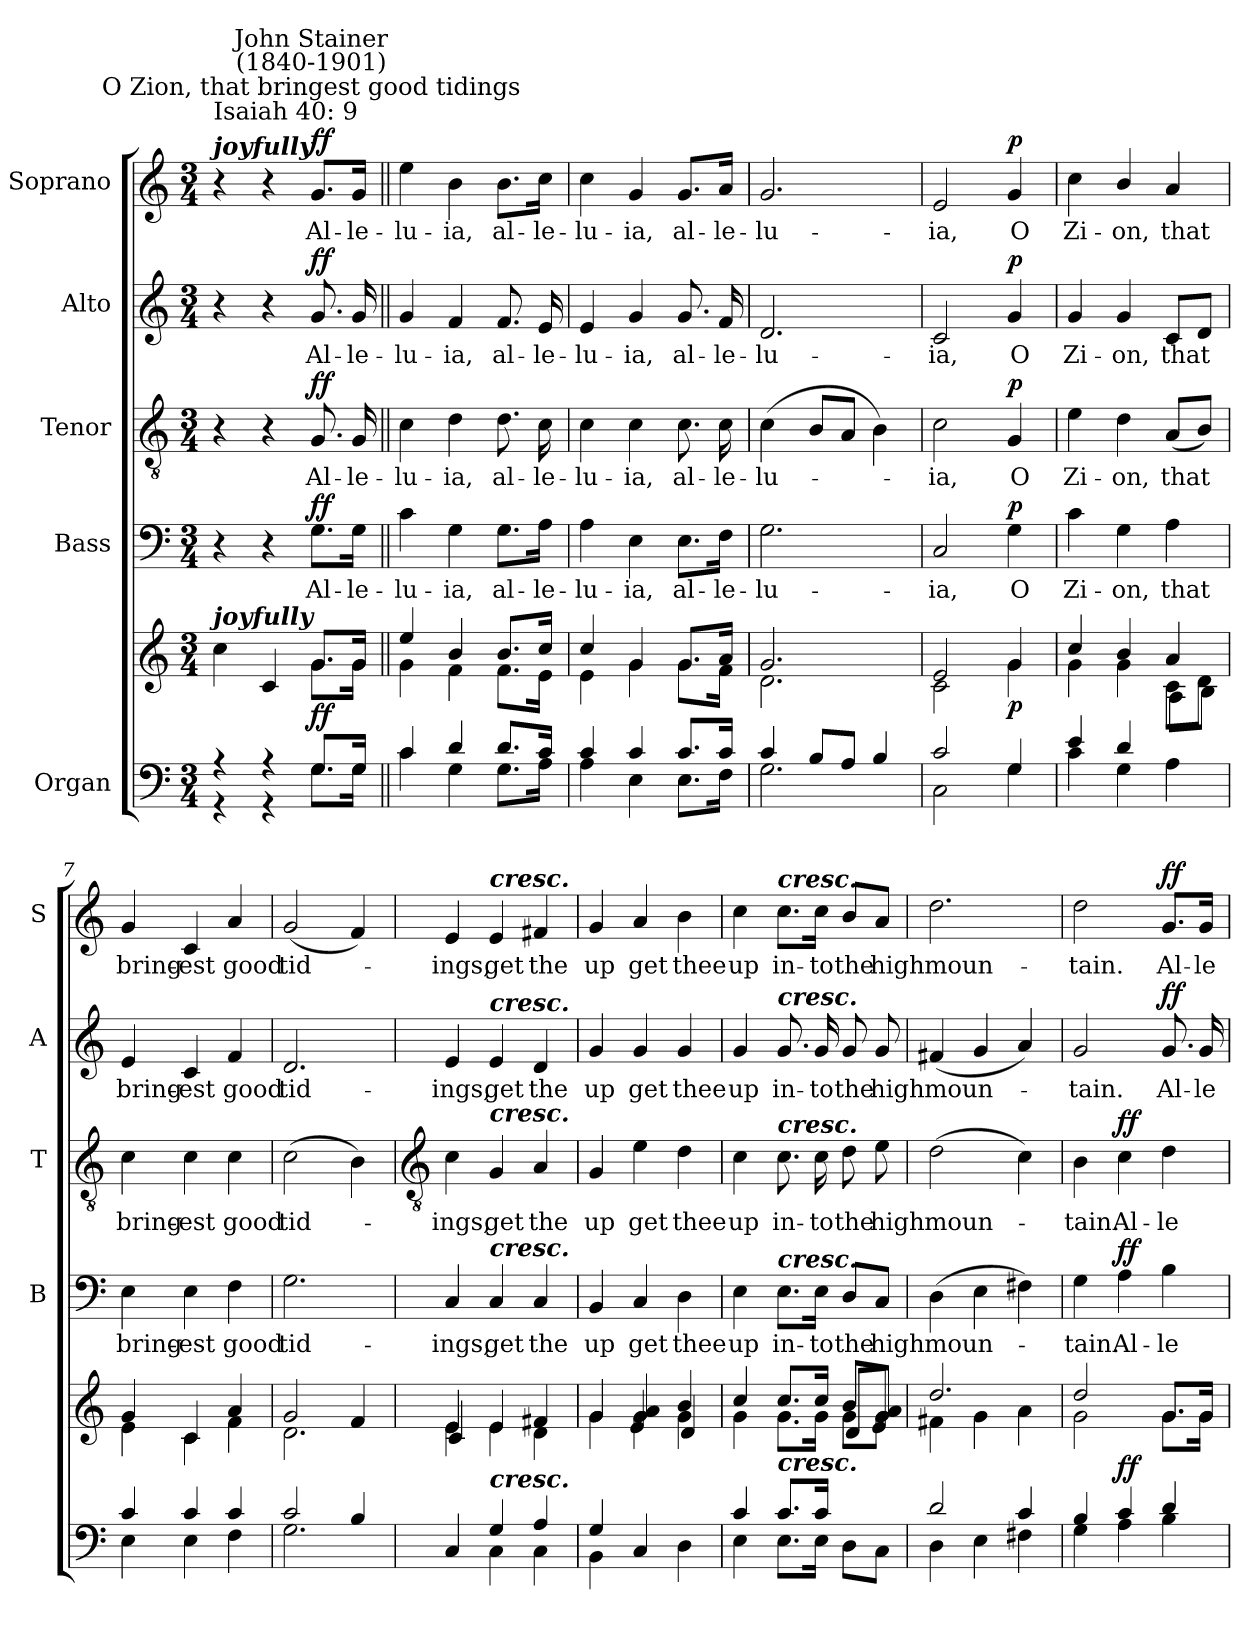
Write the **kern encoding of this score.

**kern	**kern	**dynam	**kern	**text	**dynam	**kern	**text	**dynam	**kern	**text	**dynam	**kern	**text	**dynam
*part5	*part5	*part5	*part4	*part4	*part4	*part3	*part3	*part3	*part2	*part2	*part2	*part1	*part1	*part1
*staff6	*staff5	*staff5/6	*staff4	*staff4	*staff4	*staff3	*staff3	*staff3	*staff2	*staff2	*staff2	*staff1	*staff1	*staff1
*I"Organ	*	*	*I"Bass	*	*	*I"Tenor	*	*	*I"Alto	*	*	*I"Soprano	*	*
*	*	*	*I'B	*	*	*I'T	*	*	*I'A	*	*	*I'S	*	*
*clefF4	*clefG2	*	*clefF4	*	*	*clefGv2	*	*	*clefG2	*	*	*clefG2	*	*
*k[]	*k[]	*	*k[]	*	*	*k[]	*	*	*k[]	*	*	*k[]	*	*
*C:	*C:	*	*C:	*	*	*C:	*	*	*C:	*	*	*C:	*	*
*M3/4	*M3/4	*	*M3/4	*	*	*M3/4	*	*	*M3/4	*	*	*M3/4	*	*
*MM120	*MM120	*	*MM120	*	*	*MM120	*	*	*MM120	*	*	*MM120	*	*
=1	=1	=1	=1	=1	=1	=1	=1	=1	=1	=1	=1	=1	=1	=1
*^	*^	*	*	*	*	*	*	*	*	*	*	*	*	*
!	!	!	!	!	!	!	!	!	!	!	!	!	!	!LO:TX:a:t=Isaiah 40&colon; 9	!	!
!	!	!	!	!	!	!	!	!	!	!	!	!	!	!LO:TX:a:Bi:t=joyfully	!	!
!	!	!LO:TX:a:Bi:t=joyfully	!	!	!	!	!	!	!	!	!	!	!	!	!	!
4r	4r	4cc	4ryy	.	4r	.	.	4r	.	.	4r	.	.	4r	.	.
4r	4r	4c	4ryy	.	4r	.	.	4r	.	.	4r	.	.	4r	.	.
!	!	!	!	!	!	!	!	!	!	!	!	!	!	!LO:TX:a:cj:t=O Zion, that bringest good tidings	!	!
!	!	!	!	!	!	!	!	!	!	!	!	!	!	!LO:TX:a:cj:t=John Stainer\n(1840-1901)	!	!
!	!	!	!	!LO:DY:b	!	!LO:LY:b	!LO:DY:b	!	!LO:LY:b	!LO:DY:b	!	!LO:LY:b	!LO:DY:b	!	!LO:LY:b	!LO:DY:b
8.GL	8.GL	8.gL	8.gL	ff	8.G\L	Al-	ff	8.G	Al-	ff	8.g	Al-	ff	8.g/L	Al-	ff
!	!	!	!	!	!	!LO:LY:b	!	!	!LO:LY:b	!	!	!LO:LY:b	!	!	!LO:LY:b	!
16GJ	16GJ	16gJ	16gJ	.	16G\Jk	-le-	.	16G	-le-	.	16g	-le-	.	16g/Jk	-le-	.
=2||	=2||	=2||	=2||	=2||	=2||	=2||	=2||	=2||	=2||	=2||	=2||	=2||	=2||	=2||	=2||	=2||
!	!	!	!	!	!	!LO:LY:b	!	!	!LO:LY:b	!	!	!LO:LY:b	!	!	!LO:LY:b	!
4c	4c	4ee	4g\	.	4c	-lu-	.	4c	-lu-	.	4g	-lu-	.	4ee	-lu-	.
!	!	!	!	!	!	!LO:LY:b	!	!	!LO:LY:b	!	!	!LO:LY:b	!	!	!LO:LY:b	!
4d	4G	4b/	4f	.	4G	-ia,	.	4d	-ia,	.	4f	-ia,	.	4b	-ia,	.
!	!	!	!	!	!	!LO:LY:b	!	!	!LO:LY:b	!	!	!LO:LY:b	!	!	!LO:LY:b	!
8.dL	8.GL	8.b/L	8.fL	.	8.G\L	al-	.	8.d	al-	.	8.f	al-	.	8.b\L	al-	.
!	!	!	!	!	!	!LO:LY:b	!	!	!LO:LY:b	!	!	!LO:LY:b	!	!	!LO:LY:b	!
16cJ	16AJ	16cc/J	16eJ	.	16A\Jk	-le-	.	16c	-le-	.	16e	-le-	.	16cc\Jk	-le-	.
=3	=3	=3	=3	=3	=3	=3	=3	=3	=3	=3	=3	=3	=3	=3	=3	=3
!	!	!	!	!	!	!LO:LY:b	!	!	!LO:LY:b	!	!	!LO:LY:b	!	!	!LO:LY:b	!
4c	4A	4cc/	4e	.	4A	-lu-	.	4c	-lu-	.	4e	-lu-	.	4cc	-lu-	.
!	!	!	!	!	!	!LO:LY:b	!	!	!LO:LY:b	!	!	!LO:LY:b	!	!	!LO:LY:b	!
4c	4E	4g	4g	.	4E	-ia,	.	4c	-ia,	.	4g	-ia,	.	4g	-ia,	.
!	!	!	!	!	!	!LO:LY:b	!	!	!LO:LY:b	!	!	!LO:LY:b	!	!	!LO:LY:b	!
8.cL	8.EL	8.gL	8.gL	.	8.E\L	al-	.	8.c	al-	.	8.g	al-	.	8.g/L	al-	.
!	!	!	!	!	!	!LO:LY:b	!	!	!LO:LY:b	!	!	!LO:LY:b	!	!	!LO:LY:b	!
16cJ	16FJ	16aJ	16fJ	.	16F\Jk	-le-	.	16c	-le-	.	16f	-le-	.	16a/Jk	-le-	.
=4	=4	=4	=4	=4	=4	=4	=4	=4	=4	=4	=4	=4	=4	=4	=4	=4
!	!	!	!	!	!	!LO:LY:b	!	!	!LO:LY:b	!	!	!LO:LY:b	!	!	!LO:LY:b	!
4c/	2.G	2.g	2.d	.	2.G	-lu-	.	(<4c	-lu-	.	2.d	-lu-	.	2.g	-lu-	.
8B/L	.	.	.	.	.	.	.	8BL	.	.	.	.	.	.	.	.
8A/J	.	.	.	.	.	.	.	8AJ	.	.	.	.	.	.	.	.
4B/	.	.	.	.	.	.	.	4B)	.	.	.	.	.	.	.	.
=5	=5	=5	=5	=5	=5	=5	=5	=5	=5	=5	=5	=5	=5	=5	=5	=5
!	!	!	!	!	!	!LO:LY:b	!	!	!LO:LY:b	!	!	!LO:LY:b	!	!	!LO:LY:b	!
2c	2C\	2e	2c	.	2C	-ia,	.	2c	ia,	.	2c	-ia,	.	2e	-ia,	.
!	!	!	!	!LO:DY:b	!	!LO:LY:b	!LO:DY:b	!	!LO:LY:b	!LO:DY:b	!	!LO:LY:b	!LO:DY:b	!	!LO:LY:b	!LO:DY:b
4G	4G	4g	4g	p	4G	O	p	4G	O	p	4g	O	p	4g	O	p
=6	=6	=6	=6	=6	=6	=6	=6	=6	=6	=6	=6	=6	=6	=6	=6	=6
*	*	*	*^	*	*	*	*	*	*	*	*	*	*	*	*	*
!	!	!	!	!	!	!	!LO:LY:b	!	!	!LO:LY:b	!	!	!LO:LY:b	!	!	!LO:LY:b	!
4e	4c	4cc/	4g	2ryy	.	4c	Zi-	.	4e	Zi-	.	4g	Zi-	.	4cc	Zi-	.
!	!	!	!	!	!	!	!LO:LY:b	!	!	!LO:LY:b	!	!	!LO:LY:b	!	!	!LO:LY:b	!
4d	4G	4b/	4g	.	.	4G	-on,	.	4d	-on,	.	4g	-on,	.	4b/	-on,	.
!	!	!	!	!	!	!	!LO:LY:b	!	!	!LO:LY:b	!	!	!LO:LY:b	!	!	!LO:LY:b	!
4ryy	4A	4a	8c\L	8A\L	.	4A	that	.	(<8AL	that	.	8cL	that	.	4a	that	.
.	.	.	8d\J	8B\J	.	.	.	.	8BJ)	.	.	8dJ	.	.	.	.	.
=7	=7	=7	=7	=7	=7	=7	=7	=7	=7	=7	=7	=7	=7	=7	=7	=7	=7
!	!	!	!	!	!	!	!LO:LY:b	!	!	!LO:LY:b	!	!	!LO:LY:b	!	!	!LO:LY:b	!
*	*	*	*v	*v	*	*	*	*	*	*	*	*	*	*	*	*	*
4c	4E	4g	4e	.	4E	bring-	.	4c	bring-	.	4e	bring-	.	4g	bring-	.
!	!	!	!	!	!	!LO:LY:b	!	!	!LO:LY:b	!	!	!LO:LY:b	!	!	!LO:LY:b	!
4c	4E	4c	4c	.	4E	-est	.	4c	-est	.	4c	-est	.	4c	-est	.
!	!	!	!	!	!	!LO:LY:b	!	!	!LO:LY:b	!	!	!LO:LY:b	!	!	!LO:LY:b	!
4c	4F	4a	4f	.	4F	good	.	4c	good	.	4f	good	.	4a	good	.
=8	=8	=8	=8	=8	=8	=8	=8	=8	=8	=8	=8	=8	=8	=8	=8	=8
!	!	!	!	!	!	!LO:LY:b	!	!	!LO:LY:b	!	!	!LO:LY:b	!	!	!LO:LY:b	!
2c/	2.G	2g	2.d\	.	2.G	tid-	.	(>2c	tid-	.	2.d	tid-	.	(<2g	tid-	.
4B/	.	4f	.	.	.	.	.	4B)	.	.	.	.	.	4f)	.	.
*	*	*v	*v	*	*	*	*	*	*	*	*	*	*	*	*	*
!!LO:LB:g=z
=9	=9	=9	=9	=9	=9	=9	=9	=9	=9	=9	=9	=9	=9	=9	=9
*	*	*	*	*	*	*	*clefGv2	*	*	*	*	*	*	*	*
*	*	*^	*	*	*	*	*	*	*	*	*	*	*	*	*
*	*	*	*^	*	*	*	*	*	*	*	*	*	*	*	*	*
!	!	!	!	!	!	!	!LO:LY:b	!	!	!LO:LY:b	!	!	!LO:LY:b	!	!	!LO:LY:b	!
4ryy	4C	4e	4e	4c	.	4C	-ings,	.	4c	ings,	.	4e	-ings,	.	4e	ings,	.
!	!	!	!	!	!	!	!	!	!	!	!	!	!	!	!LO:TX:a:Bi:t=cresc.	!	!
!	!	!	!	!	!	!	!	!	!	!	!	!LO:TX:a:Bi:t=cresc.	!	!	!	!	!
!	!	!	!	!	!	!	!	!	!LO:TX:a:Bi:t=cresc.	!	!	!	!	!	!	!	!
!	!	!	!	!	!	!LO:TX:a:Bi:t=cresc.	!	!	!	!	!	!	!	!	!	!	!
!LO:TX:a:Bi:t=cresc.	!	!	!	!	!	!	!	!	!	!	!	!	!	!	!	!	!
!	!	!	!	!	!	!	!LO:LY:b	!	!	!LO:LY:b	!	!	!LO:LY:b	!	!	!LO:LY:b	!
4G	4C\	4e	4e	2ryy	.	4C	get	.	4G	get	.	4e	get	.	4e	get	.
!	!	!	!	!	!	!	!LO:LY:b	!	!	!LO:LY:b	!	!	!LO:LY:b	!	!	!LO:LY:b	!
4A	4C\	4f#X	4d	.	.	4C	the	.	4A	the	.	4d	the	.	4f#X	the	.
=10	=10	=10	=10	=10	=10	=10	=10	=10	=10	=10	=10	=10	=10	=10	=10	=10	=10
!	!	!	!	!	!	!	!LO:LY:b	!	!	!LO:LY:b	!	!	!LO:LY:b	!	!	!LO:LY:b	!
4G	4BB\	4g	4g	4ryy	.	4BB	up	.	4G	up	.	4g	up	.	4g	up	.
!	!	!	!	!	!	!	!LO:LY:b	!	!	!LO:LY:b	!	!	!LO:LY:b	!	!	!LO:LY:b	!
2ryy	4C	4g 4a	4g	4e	.	4C	get	.	4e	get	.	4g	get	.	4a	get	.
!	!	!	!	!	!	!	!LO:LY:b	!	!	!LO:LY:b	!	!	!LO:LY:b	!	!	!LO:LY:b	!
.	4D	4b/	4g	4d	.	4D	thee	.	4d	thee	.	4g	thee	.	4b	thee	.
=11	=11	=11	=11	=11	=11	=11	=11	=11	=11	=11	=11	=11	=11	=11	=11	=11	=11
!	!	!	!	!	!	!	!LO:LY:b	!	!	!LO:LY:b	!	!	!LO:LY:b	!	!	!LO:LY:b	!
4c	4E	4cc/	4g	2ryy	.	4E	up	.	4c	up	.	4g	up	.	4cc	up	.
!	!	!	!	!	!	!	!	!	!	!	!	!	!	!	!LO:TX:a:Bi:t=cresc.	!	!
!	!	!	!	!	!	!	!	!	!	!	!	!LO:TX:a:Bi:t=cresc.	!	!	!	!	!
!	!	!	!	!	!	!	!	!	!LO:TX:a:Bi:t=cresc.	!	!	!	!	!	!	!	!
!	!	!	!	!	!	!LO:TX:a:Bi:t=cresc.	!	!	!	!	!	!	!	!	!	!	!
!LO:TX:a:Bi:t=cresc.	!	!	!	!	!	!	!	!	!	!	!	!	!	!	!	!	!
!	!	!	!	!	!	!	!LO:LY:b	!	!	!LO:LY:b	!	!	!LO:LY:b	!	!	!LO:LY:b	!
8.cL	8.EL	8.cc/L	8.gL	.	.	8.E\L	in-	.	8.c	in-	.	8.g	in-	.	8.cc\L	in-	.
!	!	!	!	!	!	!	!LO:LY:b	!	!	!LO:LY:b	!	!	!LO:LY:b	!	!	!LO:LY:b	!
16cJ	16EJ	16cc/J	16gJ	.	.	16E\Jk	-to	.	16c	-to	.	16g	-to	.	16cc\Jk	-to	.
!	!	!	!	!	!	!	!LO:LY:b	!	!	!LO:LY:b	!	!	!LO:LY:b	!	!	!LO:LY:b	!
4ryy	8D\L	8bL	8gL	8dL	.	8D/L	the	.	8d	the	.	8g	the	.	8b/L	the	.
!	!	!	!	!	!	!	!LO:LY:b	!	!	!LO:LY:b	!	!	!LO:LY:b	!	!	!LO:LY:b	!
.	8C\J	8g 8aJ	8gJ	8eJ	.	8C/J	high	.	8e	high	.	8g	high	.	8a/J	high	.
=12	=12	=12	=12	=12	=12	=12	=12	=12	=12	=12	=12	=12	=12	=12	=12	=12	=12
!	!	!	!	!	!	!	!LO:LY:b	!	!	!LO:LY:b	!	!	!LO:LY:b	!	!	!LO:LY:b	!
*	*	*	*v	*v	*	*	*	*	*	*	*	*	*	*	*	*	*
2d/	4D	2.dd/	4f#X\	.	(>4D	moun-	.	(>2d	moun-	.	(<4f#X	moun-	.	2.dd	moun-	.
.	4E	.	4g\	.	4E	.	.	.	.	.	4g	.	.	.	.	.
4c	4F#X	.	4a\	.	4F#X)	.	.	4c)	.	.	4a)	.	.	.	.	.
=13	=13	=13	=13	=13	=13	=13	=13	=13	=13	=13	=13	=13	=13	=13	=13	=13
!	!	!	!	!	!	!LO:LY:b	!	!	!LO:LY:b	!	!	!LO:LY:b	!	!	!LO:LY:b	!
4B	4G	2dd	2g\	.	4G	tain.	.	4B	tain.	.	2g	tain.	.	2dd	-tain.	.
!	!	!	!	!LO:DY:a=2	!	!LO:LY:b	!LO:DY:b	!	!LO:LY:b	!LO:DY:b	!	!	!	!	!	!
4c	4A	.	.	ff	4A	Al-	ff	4c	Al-	ff	.	.	.	.	.	.
!	!	!	!	!	!	!LO:LY:b	!	!	!LO:LY:b	!	!	!LO:LY:b	!LO:DY:b	!	!LO:LY:b	!LO:DY:b
4d	4B	8.gL	8.gL	.	4B	-le-	.	4d	-le-	.	8.g	Al-	ff	8.g/L	Al-	ff
!	!	!	!	!	!	!	!	!	!	!	!	!LO:LY:b	!	!	!LO:LY:b	!
.	.	16gJ	16gJ	.	.	.	.	.	.	.	16g	-le-	.	16g/Jk	-le-	.
*v	*v	*	*	*	*	*	*	*	*	*	*	*	*	*	*	*
*	*v	*v	*	*	*	*	*	*	*	*	*	*	*	*	*
=	=	=	=	=	=	=	=	=	=	=	=	=	=	=
*-	*-	*-	*-	*-	*-	*-	*-	*-	*-	*-	*-	*-	*-	*-
